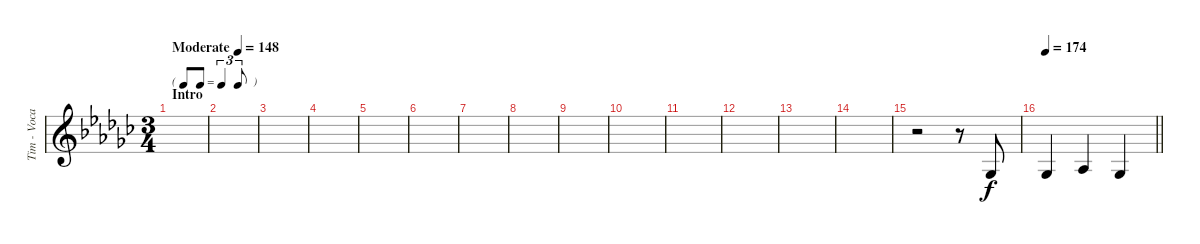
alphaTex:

\track ("Tim - Vocals" "Tim - Voca") {instrument synthvoice}
\staff {score}
\tuning (E4 B3 G3 D3 A2 E2) {hide}
\ts (3 4)
\tf triplet8th
\section ("" "Intro")
\tempo (148 "Moderate")
\clef g2
\ks ebminor
|
|
|
|
|
|
|
|
|
|
|
|
|
|
r.2 r.8 4.4.8 |
\tempo 174
\barLineRight lightlight
4.4.4 1.3.4 4.4.4
